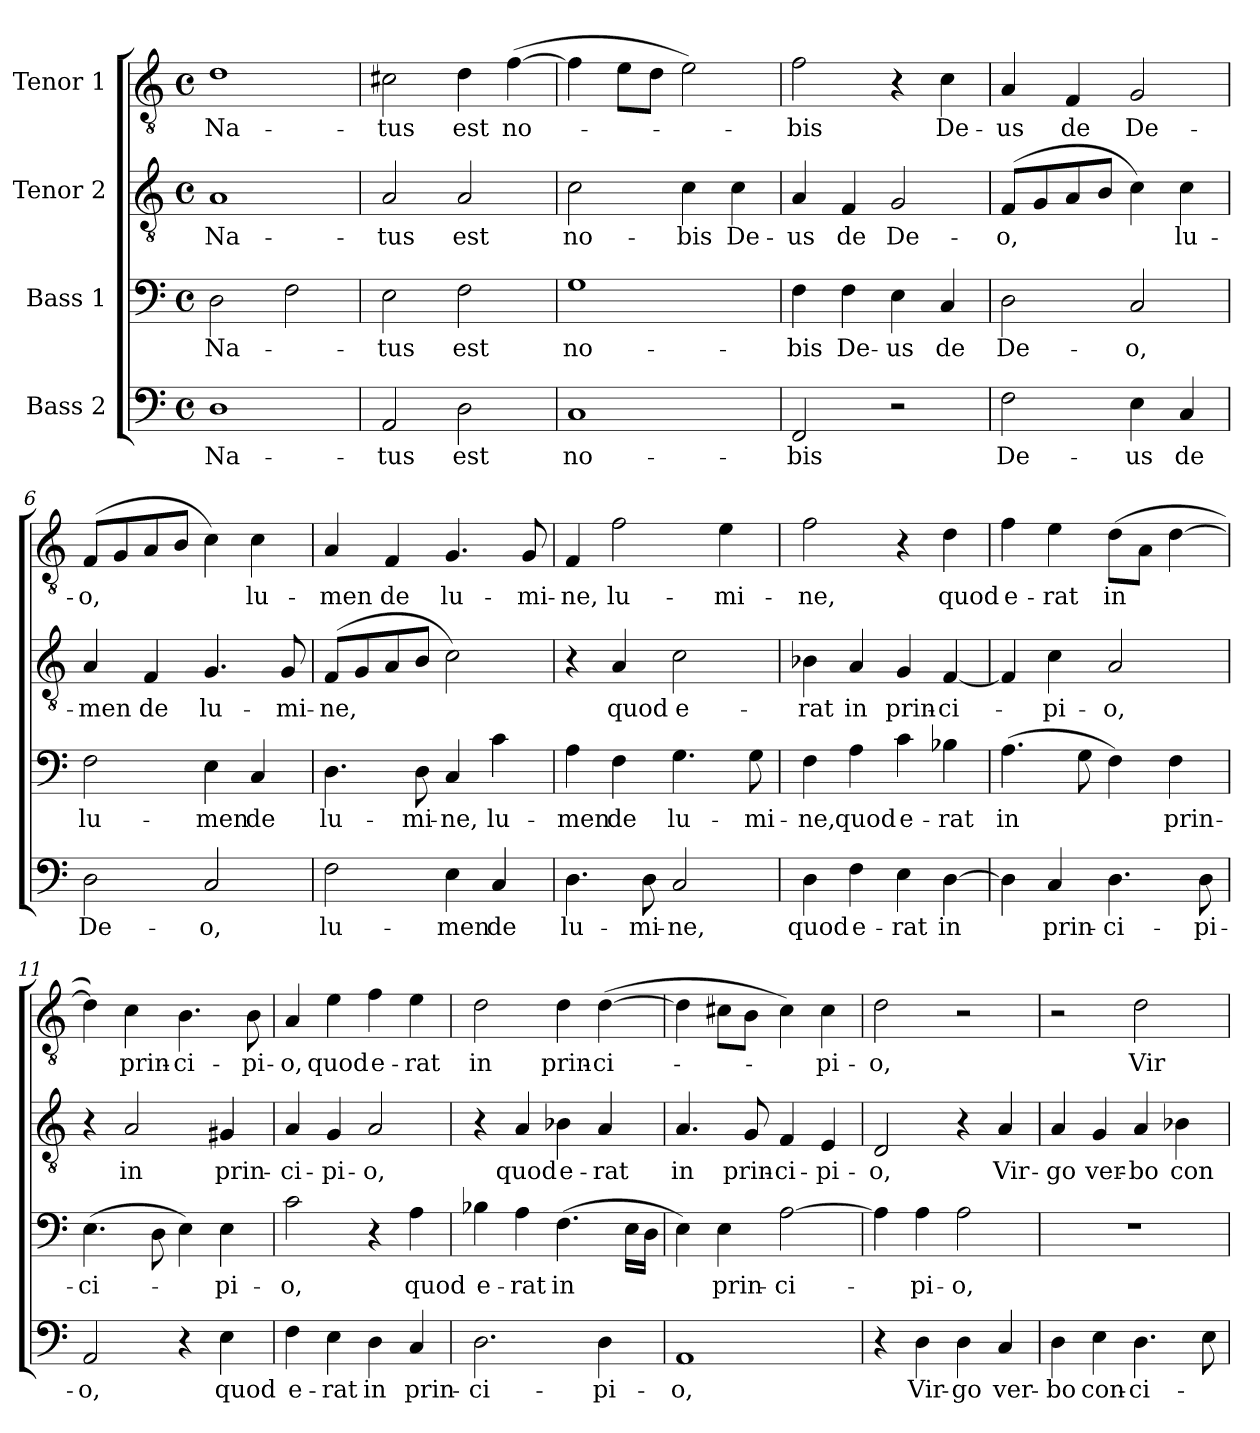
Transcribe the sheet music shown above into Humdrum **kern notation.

**kern	**text	**kern	**text	**kern	**text	**kern	**text
*part4	*part4	*part3	*part3	*part2	*part2	*part1	*part1
*staff4	*staff4	*staff3	*staff3	*staff2	*staff2	*staff1	*staff1
*I"Bass 2	*	*I"Bass 1	*	*I"Tenor 2	*	*I"Tenor 1	*
*clefF4	*	*clefF4	*	*clefGv2	*	*clefGv2	*
*k[]	*	*k[]	*	*k[]	*	*k[]	*
*C:	*	*C:	*	*C:	*	*C:	*
*M4/4	*	*M4/4	*	*M4/4	*	*M4/4	*
*met(c)	*	*met(c)	*	*met(c)	*	*met(c)	*
=1	=1	=1	=1	=1	=1	=1	=1
1D	Na-	2D\	Na-	1A	Na-	1d	Na-
.	.	2F\	.	.	.	.	.
=2	=2	=2	=2	=2	=2	=2	=2
2AA/	-tus	2E\	-tus	2A/	-tus	2c#X\	-tus
2D\	est	2F\	est	2A/	est	4d\	est
.	.	.	.	.	.	([4f\	no-
=3	=3	=3	=3	=3	=3	=3	=3
1C	no-	1G	no-	2c\	no-	4f\]	.
.	.	.	.	.	.	8e\L	.
.	.	.	.	.	.	8d\J	.
.	.	.	.	4c\	-bis	2e\)	.
.	.	.	.	4c\	De-	.	.
=4	=4	=4	=4	=4	=4	=4	=4
2FF/	-bis	4F\	-bis	4A/	-us	2f\	-bis
.	.	4F\	De-	4F/	de	.	.
2r	.	4E\	-us	2G/	De-	4r	.
.	.	4C/	de	.	.	4c\	De-
=5	=5	=5	=5	=5	=5	=5	=5
2F\	De-	2D\	De-	(8F/L	-o,	4A/	-us
.	.	.	.	8G/	.	.	.
.	.	.	.	8A/	.	4F/	de
.	.	.	.	8B/J	.	.	.
4E\	-us	2C/	-o,	4c\)	.	2G/	De-
4C/	de	.	.	4c\	lu-	.	.
=6	=6	=6	=6	=6	=6	=6	=6
2D\	De-	2F\	lu-	4A/	-men	(8F/L	-o,
.	.	.	.	.	.	8G/	.
.	.	.	.	4F/	de	8A/	.
.	.	.	.	.	.	8B/J	.
2C/	-o,	4E\	-men	4.G/	lu-	4c\)	.
.	.	4C/	de	.	.	4c\	lu-
.	.	.	.	8G/	-mi-	.	.
!!LO:LB:g=z
=7	=7	=7	=7	=7	=7	=7	=7
2F\	lu-	4.D\	lu-	(8F/L	-ne,	4A/	-men
.	.	.	.	8G/	.	.	.
.	.	.	.	8A/	.	4F/	de
.	.	8D\	-mi-	8B/J	.	.	.
4E\	-men	4C/	-ne,	2c\)	.	4.G/	lu-
4C/	de	4c\	lu-	.	.	.	.
.	.	.	.	.	.	8G/	-mi-
=8	=8	=8	=8	=8	=8	=8	=8
4.D\	lu-	4A\	-men	4r	.	4F/	-ne,
.	.	4F\	de	4A/	quod	2f\	lu-
8D\	-mi-	.	.	.	.	.	.
2C/	-ne,	4.G\	lu-	2c\	e-	.	.
.	.	.	.	.	.	4e\	-mi-
.	.	8G\	-mi-	.	.	.	.
=9	=9	=9	=9	=9	=9	=9	=9
4D\	quod	4F\	-ne,	4B-X\	-rat	2f\	-ne,
4F\	e-	4A\	quod	4A/	in	.	.
4E\	-rat	4c\	e-	4G/	prin-	4r	.
[4D\	in	4B-X\	-rat	[4F/	-ci-	4d\	quod
=10	=10	=10	=10	=10	=10	=10	=10
4D\]	.	(4.A\	in	4F/]	.	4f\	e-
4C/	prin-	.	.	4c\	-pi-	4e\	-rat
.	.	8G\	.	.	.	.	.
4.D\	-ci-	4F\)	.	2A/	-o,	(8d\L	in
.	.	.	.	.	.	8A\J	.
.	.	4F\	prin-	.	.	[4d\	.
8D\	-pi-	.	.	.	.	.	.
=11	=11	=11	=11	=11	=11	=11	=11
2AA/	-o,	(4.E\	-ci-	4r	.	4d\])	.
.	.	.	.	2A/	in	4c\	prin-
.	.	8D\	.	.	.	.	.
4r	.	4E\)	.	.	.	4.B\	-ci-
4E\	quod	4E\	-pi-	4G#X/	prin-	.	.
.	.	.	.	.	.	8B\	-pi-
=12	=12	=12	=12	=12	=12	=12	=12
4F\	e-	2c\	-o,	4A/	-ci-	4A/	-o,
4E\	-rat	.	.	4G/	-pi-	4e\	quod
4D\	in	4r	.	2A/	-o,	4f\	e-
4C/	prin-	4A\	quod	.	.	4e\	-rat
!!LO:PB:g=z
=13	=13	=13	=13	=13	=13	=13	=13
2.D\	-ci-	4B-X\	e-	4r	.	2d\	in
.	.	4A\	-rat	4A/	quod	.	.
.	.	(4.F\	in	4B-X\	e-	4d\	prin-
4D\	-pi-	.	.	4A/	-rat	([4d\	-ci-
.	.	16E\LL	.	.	.	.	.
.	.	16D\JJ	.	.	.	.	.
=14	=14	=14	=14	=14	=14	=14	=14
1AA	-o,	4E\)	.	4.A/	in	4d\]	.
.	.	4E\	prin-	.	.	8c#X\L	.
.	.	.	.	8G/	prin-	8B\J	.
.	.	[2A\	-ci-	4F/	-ci-	4c#\)	.
.	.	.	.	4E/	-pi-	4c#\	-pi-
=15	=15	=15	=15	=15	=15	=15	=15
4r	.	4A\]	.	2D/	-o,	2d\	-o,
4D\	Vir-	4A\	-pi-	.	.	.	.
4D\	-go	2A\	-o,	4r	.	2r	.
4C/	ver-	.	.	4A/	Vir-	.	.
=16	=16	=16	=16	=16	=16	=16	=16
4D\	-bo	1r	.	4A/	-go	2r	.
4E\	con-	.	.	4G/	ver-	.	.
4.D\	-ci-	.	.	4A/	-bo	2d\	Vir-
.	.	.	.	4B-X\	con-	.	.
8E\	.	.	.	.	.	.	.
=	=	=	=	=	=	=	=
*-	*-	*-	*-	*-	*-	*-	*-
